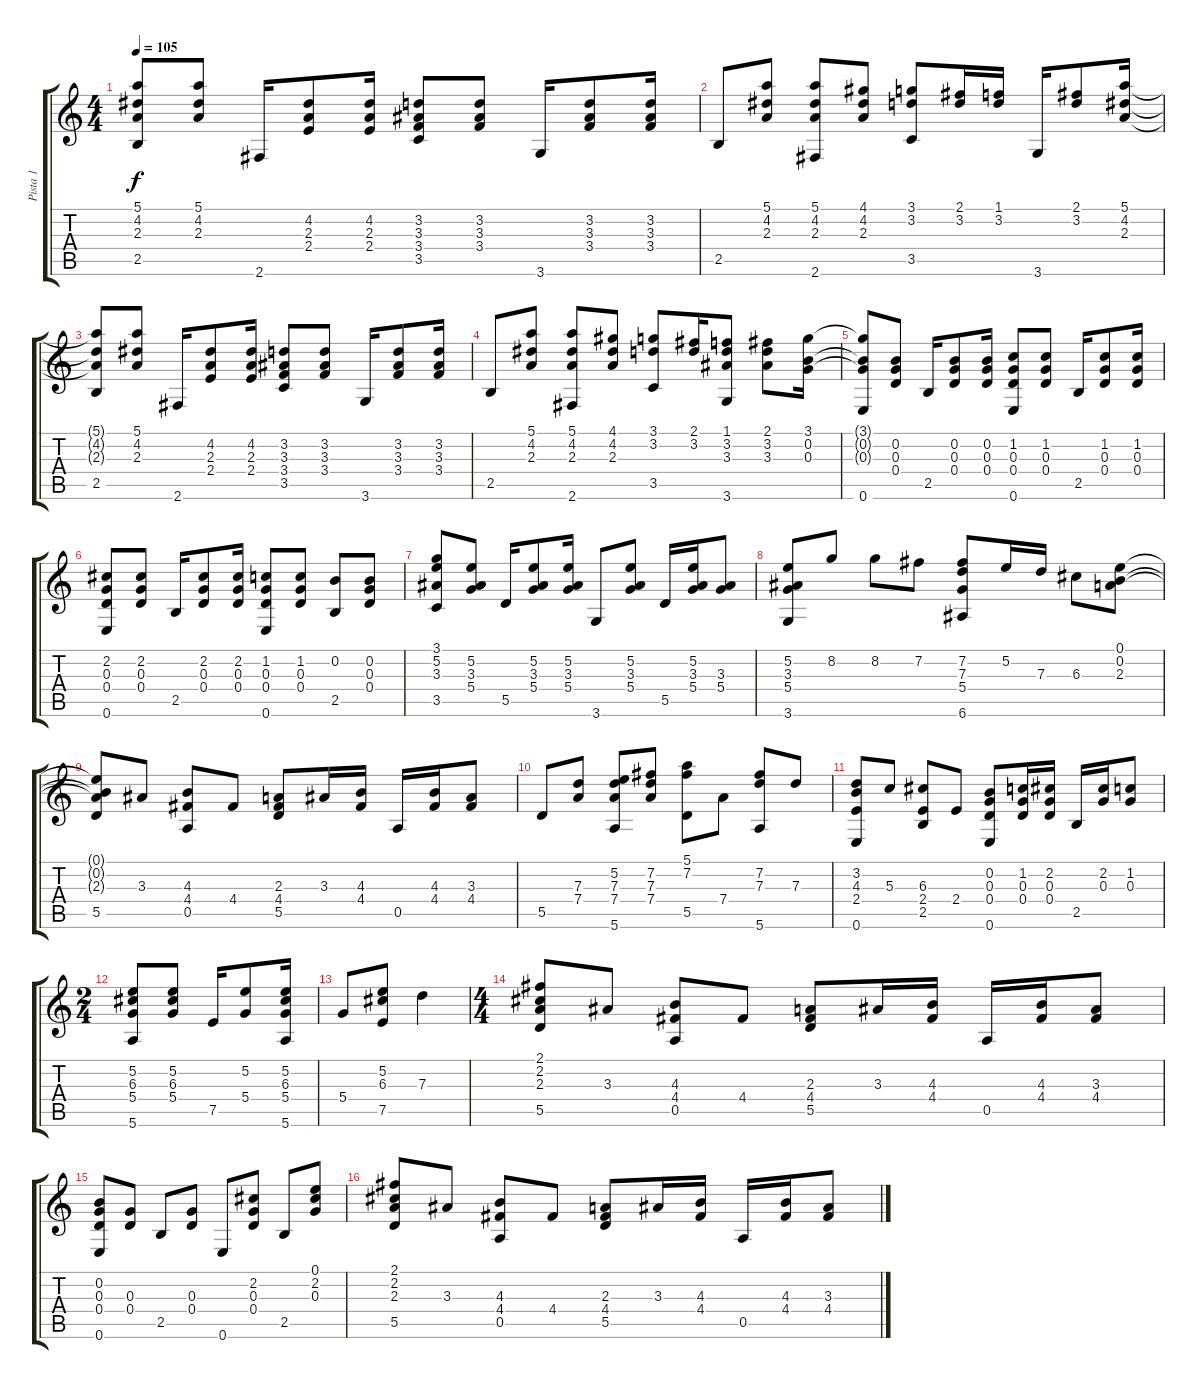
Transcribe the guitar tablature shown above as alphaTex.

\track ("Pista 1" "Pista 1") {instrument acousticguitarnylon}
\staff {score tabs}
\tuning (E4 B3 G3 D3 A2 E2) {hide}
\ts (4 4)
\tempo 105
\clef g2
\ks c
(5.1{t} 4.2{t} 2.3{t} 2.5).8{dy f} (5.1 4.2 2.3).8 2.6.16 (4.2 2.3 2.4).8 (4.2 2.3 2.4).16 (3.2 3.3 3.4 3.5).8 (3.2 3.3 3.4).8 3.6.16 (3.2 3.3 3.4).8 (3.2 3.3 3.4).16 |
2.5.8 (5.1 4.2 2.3).8 (5.1 4.2 2.3 2.6).8 (4.1 4.2 2.3).8 (3.1 3.2 3.5).8 (2.1 3.2).16 (1.1 3.2).16 3.6.16 (2.1 3.2).8 (5.1 4.2 2.3).16 |
(5.1{t} 4.2{t} 2.3{t} 2.5).8 (5.1 4.2 2.3).8 2.6.16 (4.2 2.3 2.4).8 (4.2 2.3 2.4).16 (3.2 3.3 3.4 3.5).8 (3.2 3.3 3.4).8 3.6.16 (3.2 3.3 3.4).8 (3.2 3.3 3.4).16 |
2.5.8 (5.1 4.2 2.3).8 (5.1 4.2 2.3 2.6).8 (4.1 4.2 2.3).8 (3.1 3.2 3.5).8 (2.1 3.2).16 (1.1 3.2 3.3 3.6).8 (2.1 3.2 3.3).8 (3.1 0.2 0.3).16 |
(3.1{t} 0.2{t} 0.3{t} 0.6).8 (0.2 0.3 0.4).8 2.5.16 (0.2 0.3 0.4).8 (0.2 0.3 0.4).16 (1.2 0.3 0.4 0.6).8 (1.2 0.3 0.4).8 2.5.16 (1.2 0.3 0.4).8 (1.2 0.3 0.4).16 |
(2.2 0.3 0.4 0.6).8 (2.2 0.3 0.4).8 2.5.16 (2.2 0.3 0.4).8 (2.2 0.3 0.4).16 (1.2 0.3 0.4 0.6).8 (1.2 0.3 0.4).8 (0.2 2.5).8 (0.2 0.3 0.4).8 |
(3.1 5.2 3.3 3.5).8 (5.2 3.3 5.4).8 5.5.16 (5.2 3.3 5.4).8 (5.2 3.3 5.4).16 3.6.8 (5.2 3.3 5.4).8 5.5.16 (5.2 3.3 5.4).16 (3.3 5.4).8 |
(5.2 3.3 5.4 3.6).8 8.2.8 8.2.8 7.2.8 (7.2 7.3 5.4 6.6).8 5.2.16 7.3.16 6.3.8 (0.1 0.2 2.3).8 |
(0.1{t} 0.2{t} 2.3{t} 5.5).8 3.3.8 (4.3 4.4 0.5).8 4.4.8 (2.3 4.4 5.5).8 3.3.16 (4.3 4.4).16 0.5.16 (4.3 4.4).16 (3.3 4.4).8 |
5.5.8 (7.3 7.4).8 (5.2 7.3 7.4 5.6).8 (7.2 7.3 7.4).8 (5.1 7.2 5.5).8 7.4.8 (7.2 7.3 5.6).8 7.3.8 |
(3.2 4.3 2.4 0.6).8 5.3.8 (6.3 2.4 2.5).8 2.4.8 (0.2 0.3 0.4 0.6).8 (1.2 0.3 0.4).16 (2.2 0.3 0.4).16 2.5.16 (2.2 0.3).16 (1.2 0.3).8 |
\ts (2 4)
(5.2 6.3 5.4 5.6).8 (5.2 6.3 5.4).8 7.5.16 (5.2 5.4).8 (5.2 6.3 5.4 5.6).16 |
5.4.8 (5.2 6.3 7.5).8 7.3.4 |
\ts (4 4)
(2.1 2.2 2.3 5.5).8 3.3.8 (4.3 4.4 0.5).8 4.4.8 (2.3 4.4 5.5).8 3.3.16 (4.3 4.4).16 0.5.16 (4.3 4.4).16 (3.3 4.4).8 |
(0.2 0.3 0.4 0.6).8 (0.3 0.4).8 2.5.8 (0.3 0.4).8 0.6.8 (2.2 0.3 0.4).8 2.5.8 (0.1 2.2 0.3).8 |
(2.1 2.2 2.3 5.5).8 3.3.8 (4.3 4.4 0.5).8 4.4.8 (2.3 4.4 5.5).8 3.3.16 (4.3 4.4).16 0.5.16 (4.3 4.4).16 (3.3 4.4).8
